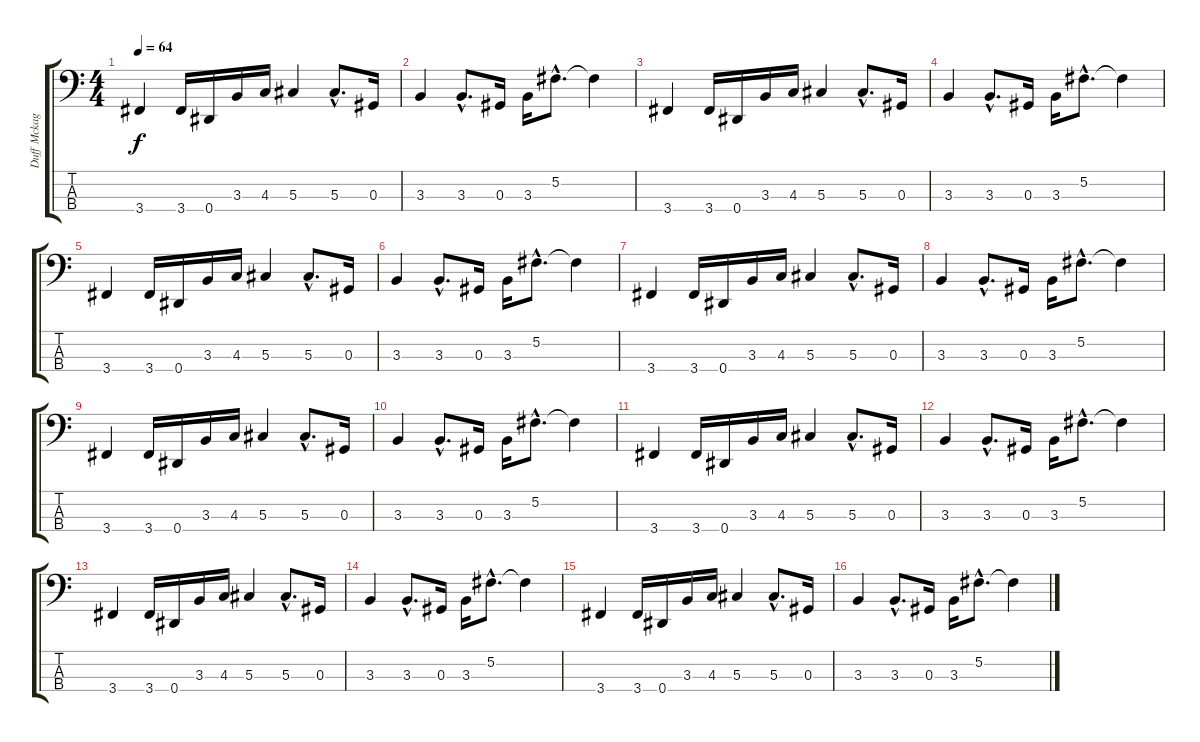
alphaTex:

\track ("Duff Mckagan" "Duff Mckag") {instrument electricbassfinger}
\staff {score tabs}
\tuning (Gb2 Db2 Ab1 Eb1) {hide}
\ts (4 4)
\tempo 64
\clef f4
\ks c
3.4.4{dy f} 3.4.16 0.4.16 3.3.16 4.3.16 5.3.4 5.3{hac}.8{d} 0.3.16 |
3.3.4 3.3{hac}.8{d} 0.3.16 3.3.16 5.2{hac}.8{d} 5.2{t}.4 |
3.4.4 3.4.16 0.4.16 3.3.16 4.3.16 5.3.4 5.3{hac}.8{d} 0.3.16 |
3.3.4 3.3{hac}.8{d} 0.3.16 3.3.16 5.2{hac}.8{d} 5.2{t}.4 |
3.4.4 3.4.16 0.4.16 3.3.16 4.3.16 5.3.4 5.3{hac}.8{d} 0.3.16 |
3.3.4 3.3{hac}.8{d} 0.3.16 3.3.16 5.2{hac}.8{d} 5.2{t}.4 |
3.4.4 3.4.16 0.4.16 3.3.16 4.3.16 5.3.4 5.3{hac}.8{d} 0.3.16 |
3.3.4 3.3{hac}.8{d} 0.3.16 3.3.16 5.2{hac}.8{d} 5.2{t}.4 |
3.4.4 3.4.16 0.4.16 3.3.16 4.3.16 5.3.4 5.3{hac}.8{d} 0.3.16 |
3.3.4 3.3{hac}.8{d} 0.3.16 3.3.16 5.2{hac}.8{d} 5.2{t}.4 |
3.4.4 3.4.16 0.4.16 3.3.16 4.3.16 5.3.4 5.3{hac}.8{d} 0.3.16 |
3.3.4 3.3{hac}.8{d} 0.3.16 3.3.16 5.2{hac}.8{d} 5.2{t}.4 |
3.4.4 3.4.16 0.4.16 3.3.16 4.3.16 5.3.4 5.3{hac}.8{d} 0.3.16 |
3.3.4 3.3{hac}.8{d} 0.3.16 3.3.16 5.2{hac}.8{d} 5.2{t}.4 |
3.4.4 3.4.16 0.4.16 3.3.16 4.3.16 5.3.4 5.3{hac}.8{d} 0.3.16 |
3.3.4 3.3{hac}.8{d} 0.3.16 3.3.16 5.2{hac}.8{d} 5.2{t}.4
